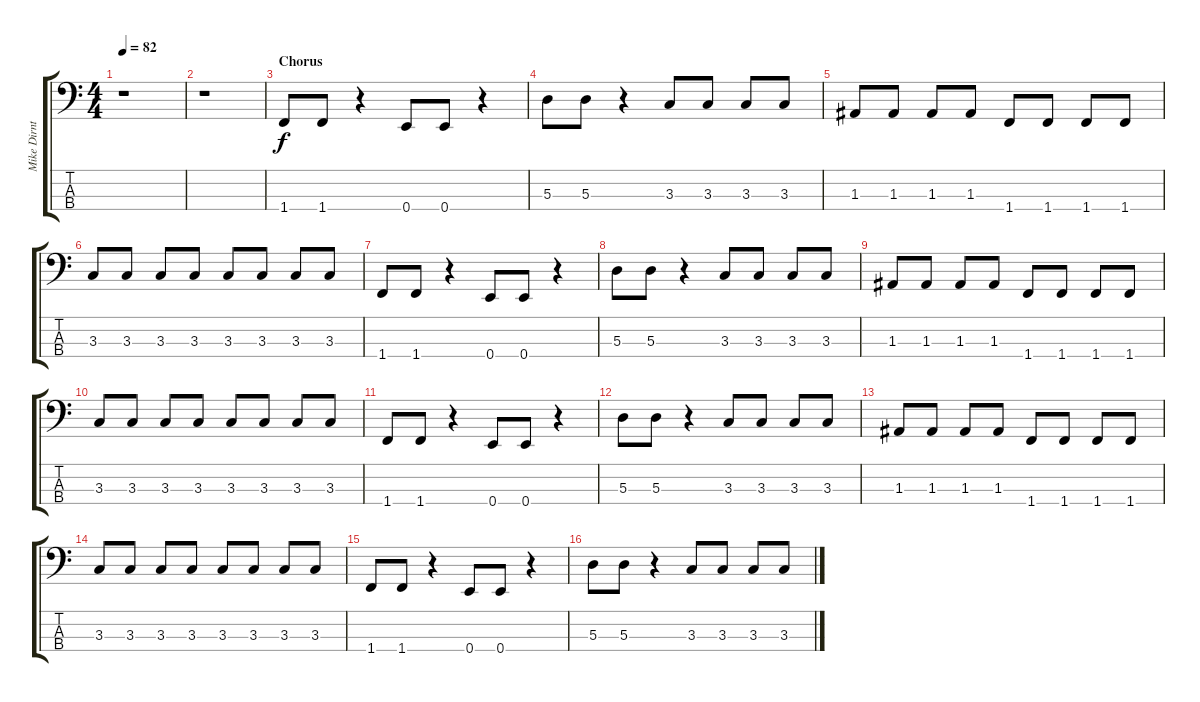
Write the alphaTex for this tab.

\track ("Mike Dirnt bass" "Mike Dirnt") {instrument electricbassfinger}
\staff {score tabs}
\tuning (G2 D2 A1 E1) {hide}
\ts (4 4)
\tempo 82
\clef f4
\ks c
r.1{dy f} |
r.1 |
\section ("" "Chorus")
1.4.8 1.4.8 r.4 0.4.8 0.4.8 r.4 |
5.3.8 5.3.8 r.4 3.3.8 3.3.8 3.3.8 3.3.8 |
1.3.8 1.3.8 1.3.8 1.3.8 1.4.8 1.4.8 1.4.8 1.4.8 |
3.3.8 3.3.8 3.3.8 3.3.8 3.3.8 3.3.8 3.3.8 3.3.8 |
1.4.8 1.4.8 r.4 0.4.8 0.4.8 r.4 |
5.3.8 5.3.8 r.4 3.3.8 3.3.8 3.3.8 3.3.8 |
1.3.8 1.3.8 1.3.8 1.3.8 1.4.8 1.4.8 1.4.8 1.4.8 |
3.3.8 3.3.8 3.3.8 3.3.8 3.3.8 3.3.8 3.3.8 3.3.8 |
1.4.8 1.4.8 r.4 0.4.8 0.4.8 r.4 |
5.3.8 5.3.8 r.4 3.3.8 3.3.8 3.3.8 3.3.8 |
1.3.8 1.3.8 1.3.8 1.3.8 1.4.8 1.4.8 1.4.8 1.4.8 |
3.3.8 3.3.8 3.3.8 3.3.8 3.3.8 3.3.8 3.3.8 3.3.8 |
1.4.8 1.4.8 r.4 0.4.8 0.4.8 r.4 |
5.3.8 5.3.8 r.4 3.3.8 3.3.8 3.3.8 3.3.8
